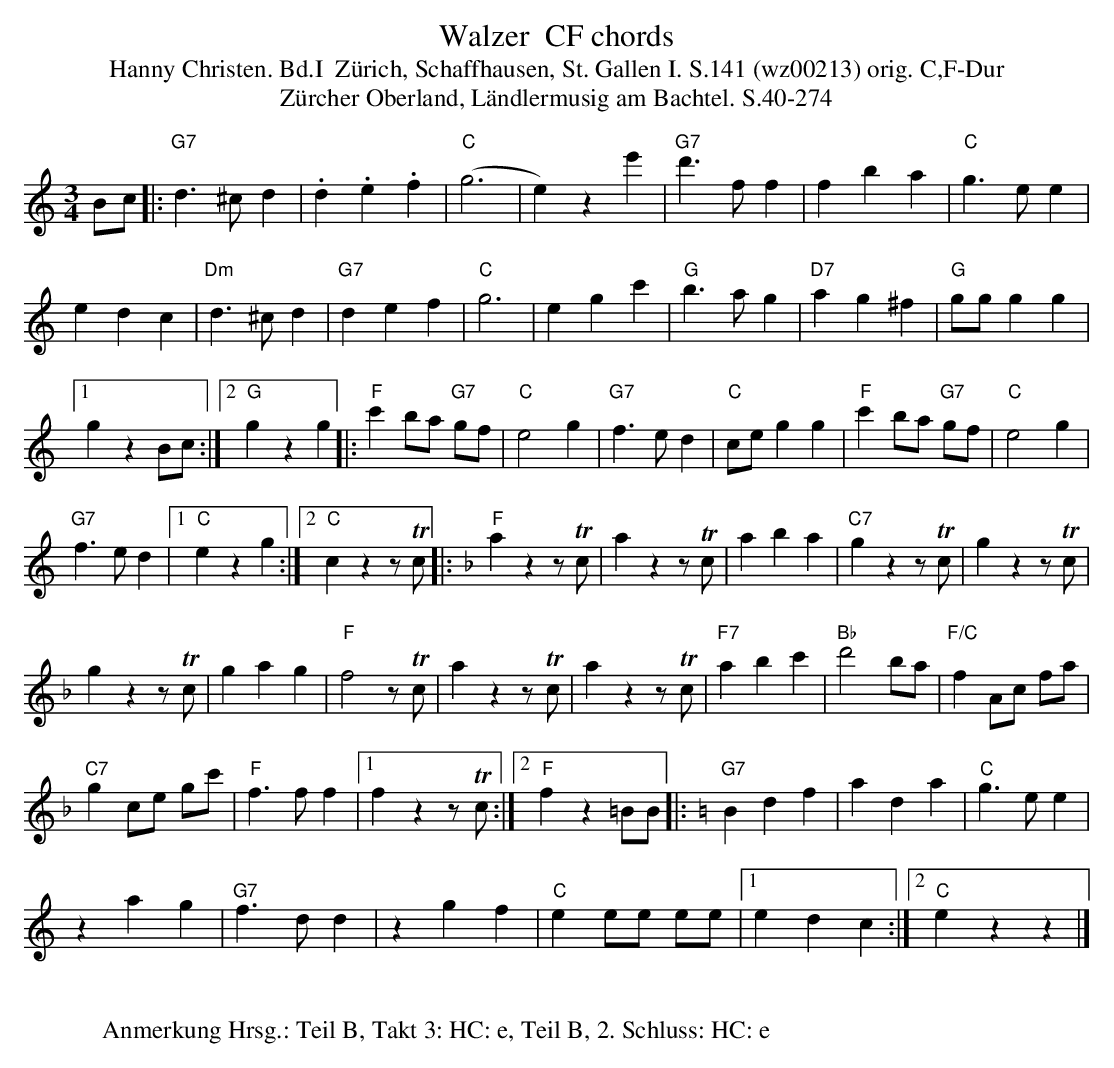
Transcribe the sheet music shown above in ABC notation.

X:1
T:  Walzer  CF chords
T:Hanny Christen. Bd.I  Z\"urich, Schaffhausen, St. Gallen I. S.141 (wz00213) orig. C,F-Dur
T: Z\"urcher Oberland, L\"andlermusig am Bachtel. S.40-274
M:3/4
L:1/4
K:C %%MIDI gchordon
B/c/  |: "G7"d>^cd | .d.e.f | "C"(g3 | e)ze' | "G7"d'>ff | fba | "C"g>ee |
edc | "Dm"d>^cd | "G7"def | "C"g3 | egc' | "G"b>ag | "D7"ag^f | "G"g/g/gg |1
gzB/c/ :|2  "G"gzg |: "F"c' b/a/ "G7"g/f/ | "C"e2g | "G7"f>ed | "C"c/e/ gg | "F"c' b/a/ "G7"g/f/ | "C"e2g |
"G7"f>ed |1 "C"ezg :|2"C"czz/ Tc/ |: [K:F] "F"azz/Tc/ | azz/ Tc/ | aba | "C7"gzz/ Tc/ | gzz/ Tc/ |
gzz/ Tc/ | gag | "F"f2z/Tc/ | azz/ Tc/ | azz/ Tc/ | "F7"abc' | "Bb"d'2 b/a/ | "F/C"f A/c/ f/a/ |
"C7"g c/e/ g/c'/ | "F"f>ff |1 fzz/ Tc/ :|2 "F"fz=B/B/ |: [K:C] "G7"Bdf | ada | "C"g>ee |
zag | "G7"f>dd | zgf | "C"ee/e/ e/e/ |1 edc :|2 "C"ezz |]
W:
W: Anmerkung Hrsg.: Teil B, Takt 3: HC: e, Teil B, 2. Schluss: HC: e
